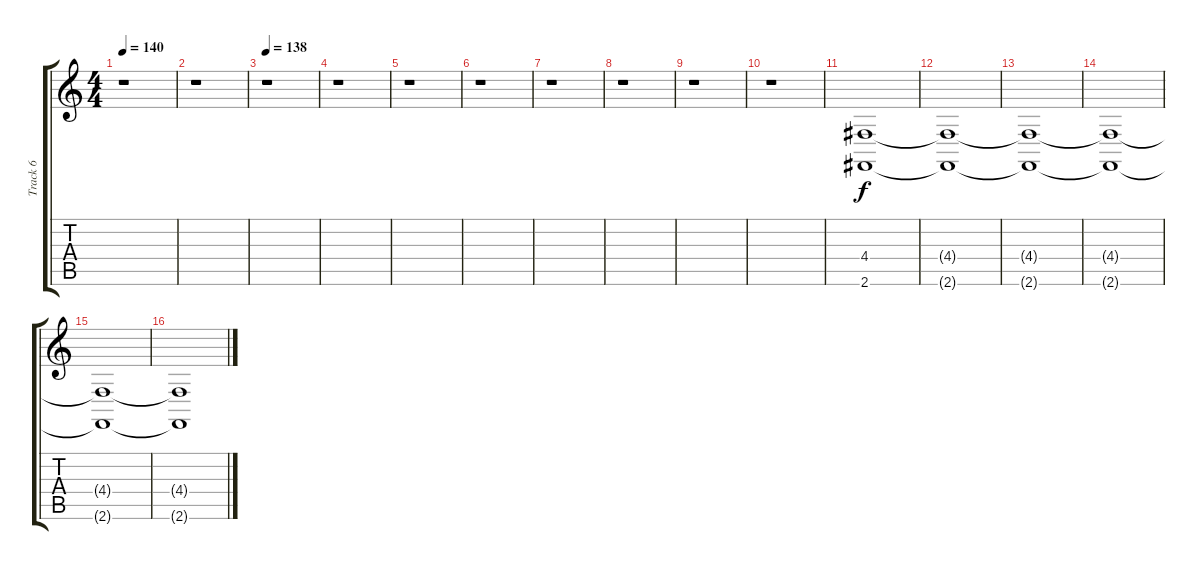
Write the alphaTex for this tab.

\track ("Track 6" "Track 6") {instrument stringensemble1}
\staff {score tabs}
\tuning (E4 B3 G3 D3 A2 E2) {hide}
\ts (4 4)
\tempo 140
\clef g2
\ks c
r.1{dy f} |
r.1 |
\tempo 138
r.1 |
r.1 |
r.1 |
r.1 |
r.1 |
r.1 |
r.1 |
r.1 |
(4.4 2.6).1 |
(4.4{t} 2.6{t}).1 |
(4.4{t} 2.6{t}).1 |
(4.4{t} 2.6{t}).1 |
(4.4{t} 2.6{t}).1 |
(4.4{t} 2.6{t}).1
